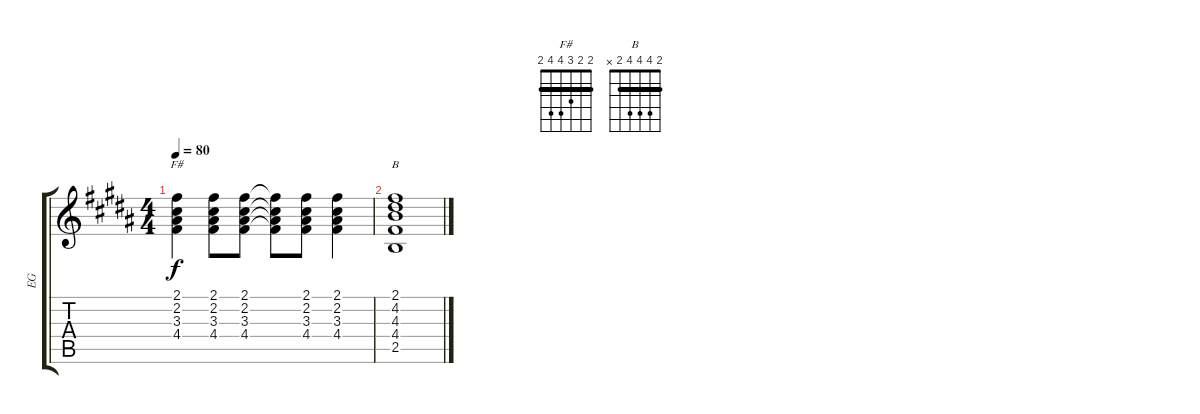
\track ("EG" "EG") {instrument distortionguitar}
\staff {score tabs}
\tuning (E4 B3 G3 D3 A2 E2) {hide}
\chord ("F#" 2 2 3 4 4 2) {barre 2}
\chord ("B" 2 4 4 4 2 x) {barre 2}
\ts (4 4)
\tempo 80
\clef g2
\ks b
(2.1 2.2 3.3 4.4).4{ch "F#" dy f} (2.1 2.2 3.3 4.4).8 (2.1 2.2 3.3 4.4).8 (2.1{t} 2.2{t} 3.3{t} 4.4{t}).8 (2.1 2.2 3.3 4.4).8 (2.1 2.2 3.3 4.4).4 |
(2.1 4.2 4.3 4.4 2.5).1{ch "B"}
